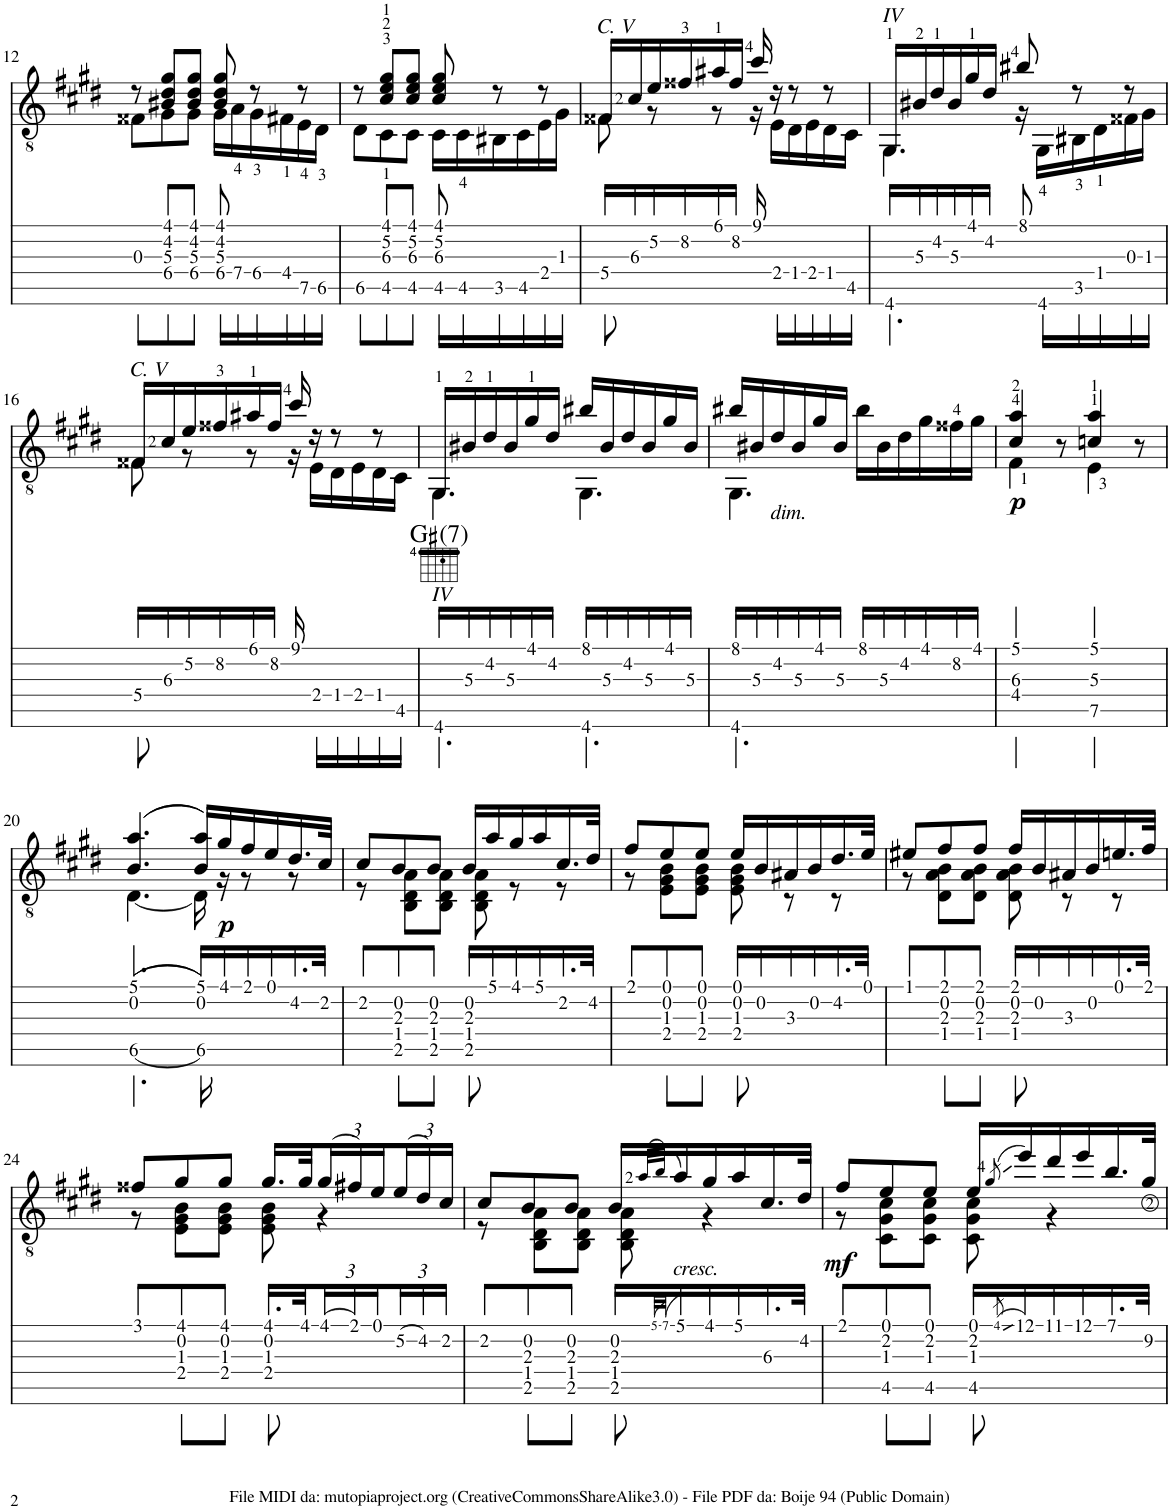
**kern	**harte	**kern	**dynam
*part2	*part2	*part1	*part1
*staff2	*	*staff1	*staff1
*I"Chitarra classica (Intavolatura)	*	*I"Guitar	*
!!LO:PB:g=z
*	*	*clefGv2	*
*k[f#c#g#d#]	*	*k[f#c#g#d#]	*
*M6/8	*	*M6/8	*
=12	=12	=12	=12
*^	*	*^	*
8r	8F##X\L	.	8r	8F##X\L	.
8B#X/ 8d#/ 8g#/L	8G#\	.	8B#X/ 8d#/ 8g#/L	8G#\	.
8B#/ 8d#/ 8g#/J	8G#\J	.	8B#/ 8d#/ 8g#/J	8G#\J	.
8B#/ 8d#/ 8g#/	16G#\LL	.	8B#/ 8d#/ 8g#/	16G#\LL	.
.	16A\	.	.	16A\	.
8r	16G#\	.	8r	16G#\	.
.	16F#X\	.	.	16F#X\	.
8r	16E\	.	8r	16E\	.
.	16D#\JJ	.	.	16D#\JJ	.
=13	=13	=13	=13	=13	=13
8r	8D#\L	.	8r	8D#\L	.
8c#/ 8e/ 8g#/L	8C#\	.	8c#/ 8e/ 8g#/L	8C#\	.
8c#/ 8e/ 8g#/J	8C#\J	.	8c#/ 8e/ 8g#/J	8C#\J	.
8c#/ 8e/ 8g#/	16C#\LL	.	8c#/ 8e/ 8g#/	16C#\LL	.
.	16C#\	.	.	16C#\	.
8r	16BB#X\	.	8r	16BB#X\	.
.	16C#\	.	.	16C#\	.
8r	16E\	.	8r	16E\	.
.	16G#\JJ	.	.	16G#\JJ	.
=14	=14	=14	=14	=14	=14
!	!	!	!LO:TX:a:i:t=C. V	!	!
16F##X/LL	8F##\	.	16F##X/LL	8F##\	.
16c#/	.	.	16c#/	.	.
16e/	8r	.	16e/	8r	.
16f##X/	.	.	16f##X/	.	.
16a#X/	8r	.	16a#X/	8r	.
16f##/JJ	.	.	16f##/JJ	.	.
16cc#/	16r	.	16cc#/	16r	.
16r	16E\LL	.	16r	16E\LL	.
8r	16D#\	.	8r	16D#\	.
.	16E\	.	.	16E\	.
8r	16D#\	.	8r	16D#\	.
.	16C#\JJ	.	.	16C#\JJ	.
=15	=15	=15	=15	=15	=15
!	!	!	!LO:TX:a:i:t=IV	!	!
16GG#/LL	4.GG#\	.	16GG#/LL	4.GG#\	.
16B#X/	.	.	16B#X/	.	.
16d#/	.	.	16d#/	.	.
16B#/	.	.	16B#/	.	.
16g#/	.	.	16g#/	.	.
16d#/JJ	.	.	16d#/JJ	.	.
8b#X/	16r	.	8b#X/	16r	.
.	16GG#\LL	.	.	16GG#\LL	.
8r	16BB#X\	.	8r	16BB#X\	.
.	16D#\	.	.	16D#\	.
8r	16F##X\	.	8r	16F##X\	.
.	16G#\JJ	.	.	16G#\JJ	.
!!LO:LB:g=z	!!
=16	=16	=16	=16	=16	=16
!	!	!	!LO:TX:a:i:t=C. V	!	!
16F##X/LL	8F##\	.	16F##X/LL	8F##\	.
16c#/	.	.	16c#/	.	.
16e/	8r	.	16e/	8r	.
16f##X/	.	.	16f##X/	.	.
16a#X/	8r	.	16a#X/	8r	.
16f##/JJ	.	.	16f##/JJ	.	.
16cc#/	16r	.	16cc#/	16r	.
16r	16E\LL	.	16r	16E\LL	.
8r	16D#\	.	8r	16D#\	.
.	16E\	.	.	16E\	.
8r	16D#\	.	8r	16D#\	.
.	16C#\JJ	.	.	16C#\JJ	.
=17	=17	=17	=17	=17	=17
!LO:TX:a:i:t=IV	!	!	!	!	!
16GG#/LL	4.GG#\	G#:maj7	16GG#/LL	4.GG#\	.
16B#X/	.	.	16B#X/	.	.
16d#/	.	.	16d#/	.	.
16B#/	.	.	16B#/	.	.
16g#/	.	.	16g#/	.	.
16d#/JJ	.	.	16d#/JJ	.	.
16b#X/LL	4.GG#\	.	16b#X/LL	4.GG#\	.
16B#/	.	.	16B#/	.	.
16d#/	.	.	16d#/	.	.
16B#/	.	.	16B#/	.	.
16g#/	.	.	16g#/	.	.
16B#/JJ	.	.	16B#/JJ	.	.
=18	=18	=18	=18	=18	=18
16b#X/LL	4.GG#\	.	16b#X/LL	4.GG#\	.
16B#X/	.	.	16B#X/	.	.
!	!	!	!LO:TX:b:i:t=dim.	!	!
16d#/	.	.	16d#/	.	.
16B#/	.	.	16B#/	.	.
16g#/	.	.	16g#/	.	.
16B#/JJ	.	.	16B#/JJ	.	.
16b#/LL	4.ryy	.	16b#\LL	4.ryy	.
16B#/	.	.	16B#\	.	.
16d#/	.	.	16d#\	.	.
16g#/	.	.	16g#\	.	.
16f##X/	.	.	16f##X\	.	.
16g#/JJ	.	.	16g#\JJ	.	.
=19	=19	=19	=19	=19	=19
!	!	!	!	!	!LO:DY:b
4c#/ 4a/	4F#\	.	4c#/ 4a/	4F#\	p
8r	8ryy	.	8r	8ryy	.
4cn/ 4a/	4E\	.	4cn/ 4a/	4E\	.
8r	8ryy	.	8r	8ryy	.
!!LO:LB:g=z	!!
=20	=20	=20	=20	=20	=20
((4.B/ 4.a/	[4.D#\	.	((4.B/ 4.a/	[4.D#\	.
16B/ 16a/LL))	16D#\]	.	16B/ 16a/LL))	16D#\]	.
!	!	!	!	!	!LO:DY:b
16g#/	16r	.	16g#/	16r	p
16f#/	8r	.	16f#/	8r	.
16e/	.	.	16e/	.	.
16.d#/	8r	.	16.d#/	8r	.
32c#/JJk	.	.	32c#/JJk	.	.
=21	=21	=21	=21	=21	=21
8c#/L	8r	.	8c#/L	8r	.
8B/	8BB\ 8D#\ 8A\L	.	8B/	8BB\ 8D#\ 8A\L	.
8B/J	8BB\ 8D#\ 8A\J	.	8B/J	8BB\ 8D#\ 8A\J	.
16B/LL	8BB\ 8D#\ 8A\	.	16B/LL	8BB\ 8D#\ 8A\	.
16a/	.	.	16a/	.	.
16g#/	8r	.	16g#/	8r	.
16a/	.	.	16a/	.	.
16.c#/	8r	.	16.c#/	8r	.
32d#/JJk	.	.	32d#/JJk	.	.
=22	=22	=22	=22	=22	=22
8f#/L	8r	.	8f#/L	8r	.
8e/	8E\ 8G#\ 8B\L	.	8e/	8E\ 8G#\ 8B\L	.
8e/J	8E\ 8G#\ 8B\J	.	8e/J	8E\ 8G#\ 8B\J	.
16e/LL	8E\ 8G#\ 8B\	.	16e/LL	8E\ 8G#\ 8B\	.
16B/	.	.	16B/	.	.
16A#X/	8r	.	16A#X/	8r	.
16B/	.	.	16B/	.	.
16.d#/	8r	.	16.d#/	8r	.
32e/JJk	.	.	32e/JJk	.	.
=23	=23	=23	=23	=23	=23
8e#X/L	8r	.	8e#X/L	8r	.
8f#/	8D#\ 8A\ 8B\L	.	8f#/	8D#\ 8A\ 8B\L	.
8f#/J	8D#\ 8A\ 8B\J	.	8f#/J	8D#\ 8A\ 8B\J	.
16f#/LL	8D#\ 8A\ 8B\	.	16f#/LL	8D#\ 8A\ 8B\	.
16B/	.	.	16B/	.	.
16A#X/	8r	.	16A#X/	8r	.
16B/	.	.	16B/	.	.
16.en/	8r	.	16.en/	8r	.
32f#/JJk	.	.	32f#/JJk	.	.
!!LO:LB:g=z	!!
=24	=24	=24	=24	=24	=24
8f##X/L	8r	.	8f##X/L	8r	.
8g#/	8E\ 8G#\ 8B\L	.	8g#/	8E\ 8G#\ 8B\L	.
8g#/J	8E\ 8G#\ 8B\J	.	8g#/J	8E\ 8G#\ 8B\J	.
16.g#/LL	8E\ 8G#\ 8B\	.	16.g#/LL	8E\ 8G#\ 8B\	.
32g#/K	.	.	32g#/K	.	.
*Xbrackettup	*	*	*Xbrackettup	*	*
(24g#/	4r	.	(24g#/	4r	.
24f#X/)	.	.	24f#X/)	.	.
24e/	.	.	24e/	.	.
(24e/	.	.	(24e/	.	.
24d#/)	.	.	24d#/)	.	.
24c#/JJ	.	.	24c#/JJ	.	.
=25	=25	=25	=25	=25	=25
8c#/L	8r	.	8c#/L	8r	.
8B/	8BB\ 8D#\ 8A\L	.	8B/	8BB\ 8D#\ 8A\L	.
8B/J	8BB\ 8D#\ 8A\J	.	8B/J	8BB\ 8D#\ 8A\J	.
16B/LL	8BB\ 8D#\ 8A\	.	16B/LL	8BB\ 8D#\ 8A\	.
(32qa/LLL	.	.	(32qa/LLL	.	.
(32qb/JJJ)	.	.	(32qb/JJJ)	.	.
!	!	!	!LO:TX:b:i:t=cresc.	!	!
16a/)	.	.	16a/)	.	.
16g#/	4r	.	16g#/	4r	.
16a/	.	.	16a/	.	.
16.c#/	.	.	16.c#/	.	.
32d#/JJk	.	.	32d#/JJk	.	.
=26	=26	=26	=26	=26	=26
!	!	!	!	!	!LO:DY:b
8f#/L	8r	.	8f#/L	8r	mf
8e/	8C#\ 8G#\ 8c#\L	.	8e/	8C#\ 8G#\ 8c#\L	.
8e/J	8C#\ 8G#\ 8c#\J	.	8e/J	8C#\ 8G#\ 8c#\J	.
16e/LL	8C#\ 8G#\ 8c#\	.	16e/LL	8C#\ 8G#\ 8c#\	.
(8qg#/	.	.	(8qg#/	.	.
16ee/)	.	.	16ee/)	.	.
16dd#/	4r	.	16dd#/	4r	.
16ee/	.	.	16ee/	.	.
16.b/	.	.	16.b/	.	.
32g#/JJk	.	.	32g#/JJk	.	.
*v	*v	*	*	*	*
*	*	*v	*v	*
=	=	=	=
*-	*-	*-	*-
